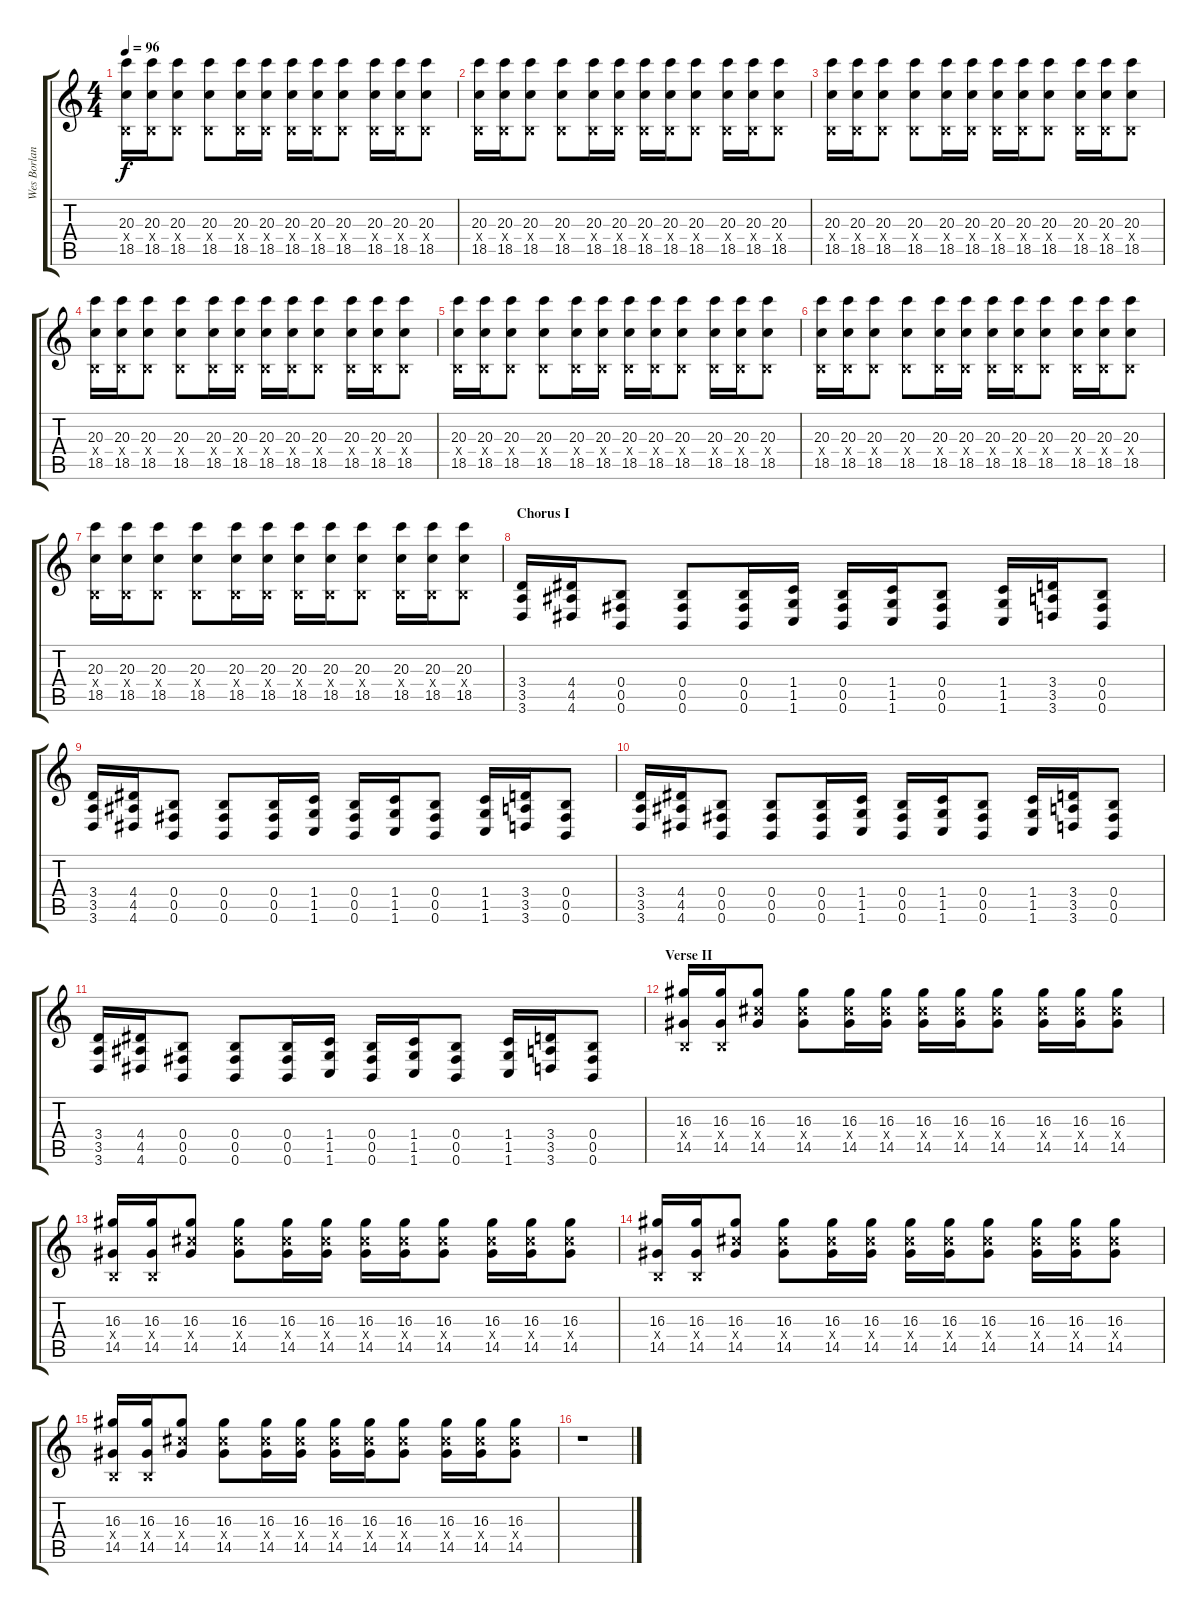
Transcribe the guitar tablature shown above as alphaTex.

\track ("Wes Borland - Distortion Guitar" "Wes Borlan") {instrument distortionguitar}
\staff {score tabs}
\tuning (Db4 Ab3 E3 B2 Gb2 B1) {hide}
\ts (4 4)
\tempo 96
\clef g2
\ks c
(20.3 0.4{x} 18.5).16{dy f} (20.3 0.4{x} 18.5).16 (20.3 0.4{x} 18.5).8 (20.3 0.4{x} 18.5).8 (20.3 0.4{x} 18.5).16 (20.3 0.4{x} 18.5).16 (20.3 0.4{x} 18.5).16 (20.3 0.4{x} 18.5).16 (20.3 0.4{x} 18.5).8 (20.3 0.4{x} 18.5).16 (20.3 0.4{x} 18.5).16 (20.3 0.4{x} 18.5).8 |
(20.3 0.4{x} 18.5).16 (20.3 0.4{x} 18.5).16 (20.3 0.4{x} 18.5).8 (20.3 0.4{x} 18.5).8 (20.3 0.4{x} 18.5).16 (20.3 0.4{x} 18.5).16 (20.3 0.4{x} 18.5).16 (20.3 0.4{x} 18.5).16 (20.3 0.4{x} 18.5).8 (20.3 0.4{x} 18.5).16 (20.3 0.4{x} 18.5).16 (20.3 0.4{x} 18.5).8 |
(20.3 0.4{x} 18.5).16 (20.3 0.4{x} 18.5).16 (20.3 0.4{x} 18.5).8 (20.3 0.4{x} 18.5).8 (20.3 0.4{x} 18.5).16 (20.3 0.4{x} 18.5).16 (20.3 0.4{x} 18.5).16 (20.3 0.4{x} 18.5).16 (20.3 0.4{x} 18.5).8 (20.3 0.4{x} 18.5).16 (20.3 0.4{x} 18.5).16 (20.3 0.4{x} 18.5).8 |
(20.3 0.4{x} 18.5).16 (20.3 0.4{x} 18.5).16 (20.3 0.4{x} 18.5).8 (20.3 0.4{x} 18.5).8 (20.3 0.4{x} 18.5).16 (20.3 0.4{x} 18.5).16 (20.3 0.4{x} 18.5).16 (20.3 0.4{x} 18.5).16 (20.3 0.4{x} 18.5).8 (20.3 0.4{x} 18.5).16 (20.3 0.4{x} 18.5).16 (20.3 0.4{x} 18.5).8 |
(20.3 0.4{x} 18.5).16 (20.3 0.4{x} 18.5).16 (20.3 0.4{x} 18.5).8 (20.3 0.4{x} 18.5).8 (20.3 0.4{x} 18.5).16 (20.3 0.4{x} 18.5).16 (20.3 0.4{x} 18.5).16 (20.3 0.4{x} 18.5).16 (20.3 0.4{x} 18.5).8 (20.3 0.4{x} 18.5).16 (20.3 0.4{x} 18.5).16 (20.3 0.4{x} 18.5).8 |
(20.3 0.4{x} 18.5).16 (20.3 0.4{x} 18.5).16 (20.3 0.4{x} 18.5).8 (20.3 0.4{x} 18.5).8 (20.3 0.4{x} 18.5).16 (20.3 0.4{x} 18.5).16 (20.3 0.4{x} 18.5).16 (20.3 0.4{x} 18.5).16 (20.3 0.4{x} 18.5).8 (20.3 0.4{x} 18.5).16 (20.3 0.4{x} 18.5).16 (20.3 0.4{x} 18.5).8 |
(20.3 0.4{x} 18.5).16 (20.3 0.4{x} 18.5).16 (20.3 0.4{x} 18.5).8 (20.3 0.4{x} 18.5).8 (20.3 0.4{x} 18.5).16 (20.3 0.4{x} 18.5).16 (20.3 0.4{x} 18.5).16 (20.3 0.4{x} 18.5).16 (20.3 0.4{x} 18.5).8 (20.3 0.4{x} 18.5).16 (20.3 0.4{x} 18.5).16 (20.3 0.4{x} 18.5).8 |
\section ("" "Chorus I")
(3.4 3.5 3.6).16 (4.4 4.5 4.6).16 (0.4 0.5 0.6).8 (0.4 0.5 0.6).8 (0.4 0.5 0.6).16 (1.4 1.5 1.6).16 (0.4 0.5 0.6).16 (1.4 1.5 1.6).16 (0.4 0.5 0.6).8 (1.4 1.5 1.6).16 (3.4 3.5 3.6).16 (0.4 0.5 0.6).8 |
(3.4 3.5 3.6).16 (4.4 4.5 4.6).16 (0.4 0.5 0.6).8 (0.4 0.5 0.6).8 (0.4 0.5 0.6).16 (1.4 1.5 1.6).16 (0.4 0.5 0.6).16 (1.4 1.5 1.6).16 (0.4 0.5 0.6).8 (1.4 1.5 1.6).16 (3.4 3.5 3.6).16 (0.4 0.5 0.6).8 |
(3.4 3.5 3.6).16 (4.4 4.5 4.6).16 (0.4 0.5 0.6).8 (0.4 0.5 0.6).8 (0.4 0.5 0.6).16 (1.4 1.5 1.6).16 (0.4 0.5 0.6).16 (1.4 1.5 1.6).16 (0.4 0.5 0.6).8 (1.4 1.5 1.6).16 (3.4 3.5 3.6).16 (0.4 0.5 0.6).8 |
(3.4 3.5 3.6).16 (4.4 4.5 4.6).16 (0.4 0.5 0.6).8 (0.4 0.5 0.6).8 (0.4 0.5 0.6).16 (1.4 1.5 1.6).16 (0.4 0.5 0.6).16 (1.4 1.5 1.6).16 (0.4 0.5 0.6).8 (1.4 1.5 1.6).16 (3.4 3.5 3.6).16 (0.4 0.5 0.6).8 |
\section ("" "Verse II")
(16.3 0.4{x} 14.5).16 (16.3 0.4{x} 14.5).16 (16.3 14.4{x} 14.5).8 (16.3 14.4{x} 14.5).8 (16.3 14.4{x} 14.5).16 (16.3 14.4{x} 14.5).16 (16.3 14.4{x} 14.5).16 (16.3 14.4{x} 14.5).16 (16.3 14.4{x} 14.5).8 (16.3 14.4{x} 14.5).16 (16.3 14.4{x} 14.5).16 (16.3 14.4{x} 14.5).8 |
(16.3 0.4{x} 14.5).16 (16.3 0.4{x} 14.5).16 (16.3 14.4{x} 14.5).8 (16.3 14.4{x} 14.5).8 (16.3 14.4{x} 14.5).16 (16.3 14.4{x} 14.5).16 (16.3 14.4{x} 14.5).16 (16.3 14.4{x} 14.5).16 (16.3 14.4{x} 14.5).8 (16.3 14.4{x} 14.5).16 (16.3 14.4{x} 14.5).16 (16.3 14.4{x} 14.5).8 |
(16.3 0.4{x} 14.5).16 (16.3 0.4{x} 14.5).16 (16.3 14.4{x} 14.5).8 (16.3 14.4{x} 14.5).8 (16.3 14.4{x} 14.5).16 (16.3 14.4{x} 14.5).16 (16.3 14.4{x} 14.5).16 (16.3 14.4{x} 14.5).16 (16.3 14.4{x} 14.5).8 (16.3 14.4{x} 14.5).16 (16.3 14.4{x} 14.5).16 (16.3 14.4{x} 14.5).8 |
(16.3 0.4{x} 14.5).16 (16.3 0.4{x} 14.5).16 (16.3 14.4{x} 14.5).8 (16.3 14.4{x} 14.5).8 (16.3 14.4{x} 14.5).16 (16.3 14.4{x} 14.5).16 (16.3 14.4{x} 14.5).16 (16.3 14.4{x} 14.5).16 (16.3 14.4{x} 14.5).8 (16.3 14.4{x} 14.5).16 (16.3 14.4{x} 14.5).16 (16.3 14.4{x} 14.5).8 |
r.1
